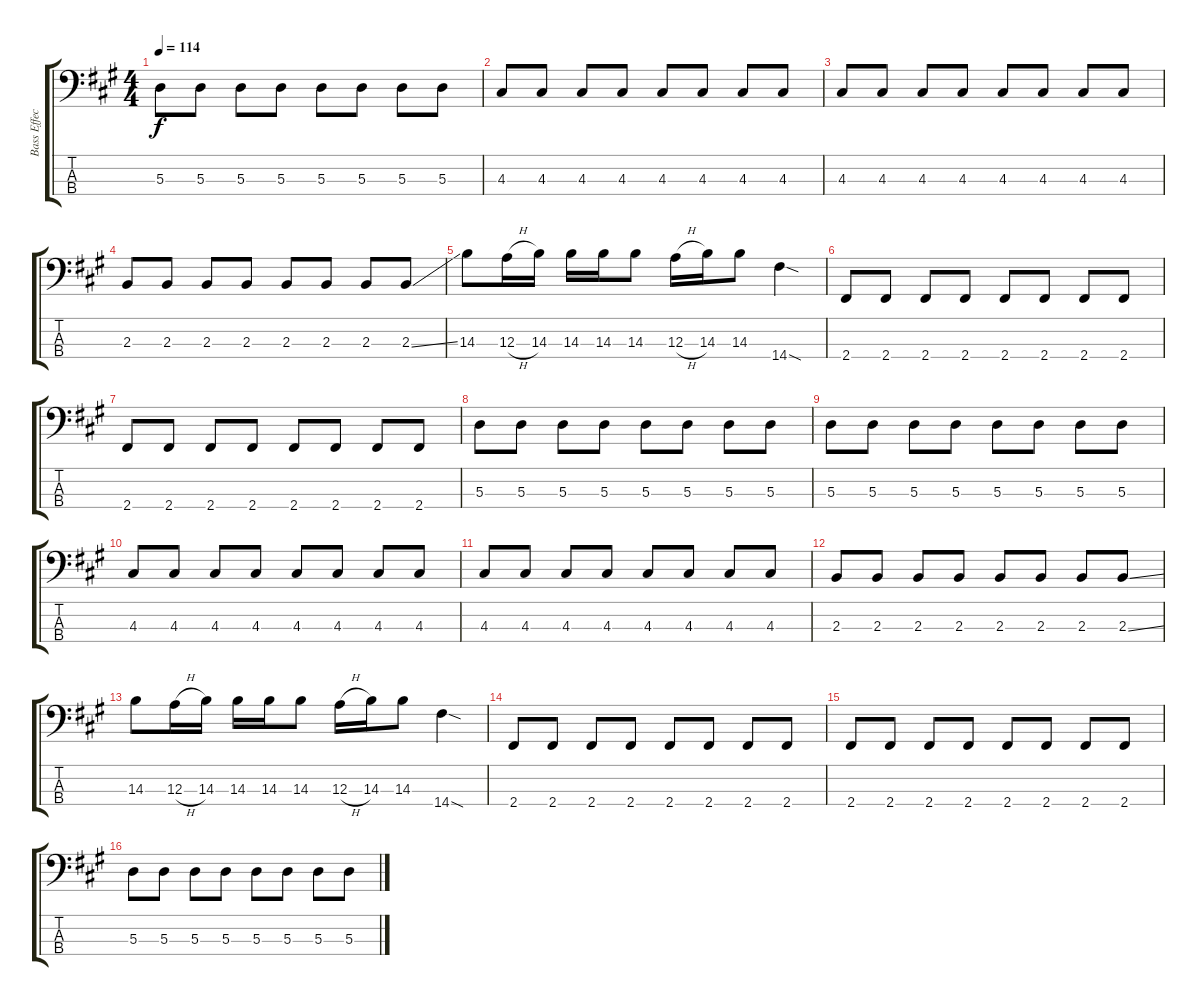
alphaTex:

\track ("Bass Effect" "Bass Effec") {instrument overdrivenguitar}
\staff {score tabs}
\tuning (G2 D2 A1 E1) {hide}
\ts (4 4)
\tempo 114
\clef f4
\ks a
5.3.8{dy f} 5.3.8 5.3.8 5.3.8 5.3.8 5.3.8 5.3.8 5.3.8 |
4.3.8 4.3.8 4.3.8 4.3.8 4.3.8 4.3.8 4.3.8 4.3.8 |
4.3.8 4.3.8 4.3.8 4.3.8 4.3.8 4.3.8 4.3.8 4.3.8 |
2.3.8 2.3.8 2.3.8 2.3.8 2.3.8 2.3.8 2.3.8 2.3{ss}.8 |
14.3.8 12.3{h}.16 14.3.16 14.3.16 14.3.16 14.3.8 12.3{h}.16 14.3.16 14.3.8 14.4{sod}.4 |
2.4.8 2.4.8 2.4.8 2.4.8 2.4.8 2.4.8 2.4.8 2.4.8 |
2.4.8 2.4.8 2.4.8 2.4.8 2.4.8 2.4.8 2.4.8 2.4.8 |
5.3.8 5.3.8 5.3.8 5.3.8 5.3.8 5.3.8 5.3.8 5.3.8 |
5.3.8 5.3.8 5.3.8 5.3.8 5.3.8 5.3.8 5.3.8 5.3.8 |
4.3.8 4.3.8 4.3.8 4.3.8 4.3.8 4.3.8 4.3.8 4.3.8 |
4.3.8 4.3.8 4.3.8 4.3.8 4.3.8 4.3.8 4.3.8 4.3.8 |
2.3.8 2.3.8 2.3.8 2.3.8 2.3.8 2.3.8 2.3.8 2.3{ss}.8 |
14.3.8 12.3{h}.16 14.3.16 14.3.16 14.3.16 14.3.8 12.3{h}.16 14.3.16 14.3.8 14.4{sod}.4 |
2.4.8 2.4.8 2.4.8 2.4.8 2.4.8 2.4.8 2.4.8 2.4.8 |
2.4.8 2.4.8 2.4.8 2.4.8 2.4.8 2.4.8 2.4.8 2.4.8 |
5.3.8 5.3.8 5.3.8 5.3.8 5.3.8 5.3.8 5.3.8 5.3.8
